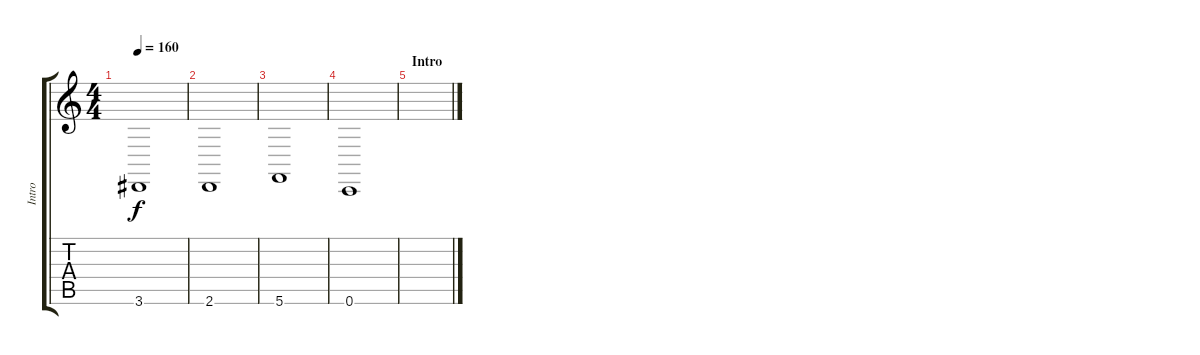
\track ("Intro" "Intro") {instrument synthstrings1}
\staff {score tabs}
\tuning (D4 A3 F3 C3 G2 C2) {hide}
\ts (4 4)
\tempo 160
\clef g2
\ks c
3.6.1{dy f instrument synthstrings1} |
2.6.1 |
5.6.1 |
0.6.1 |
\section ("" "Intro")
